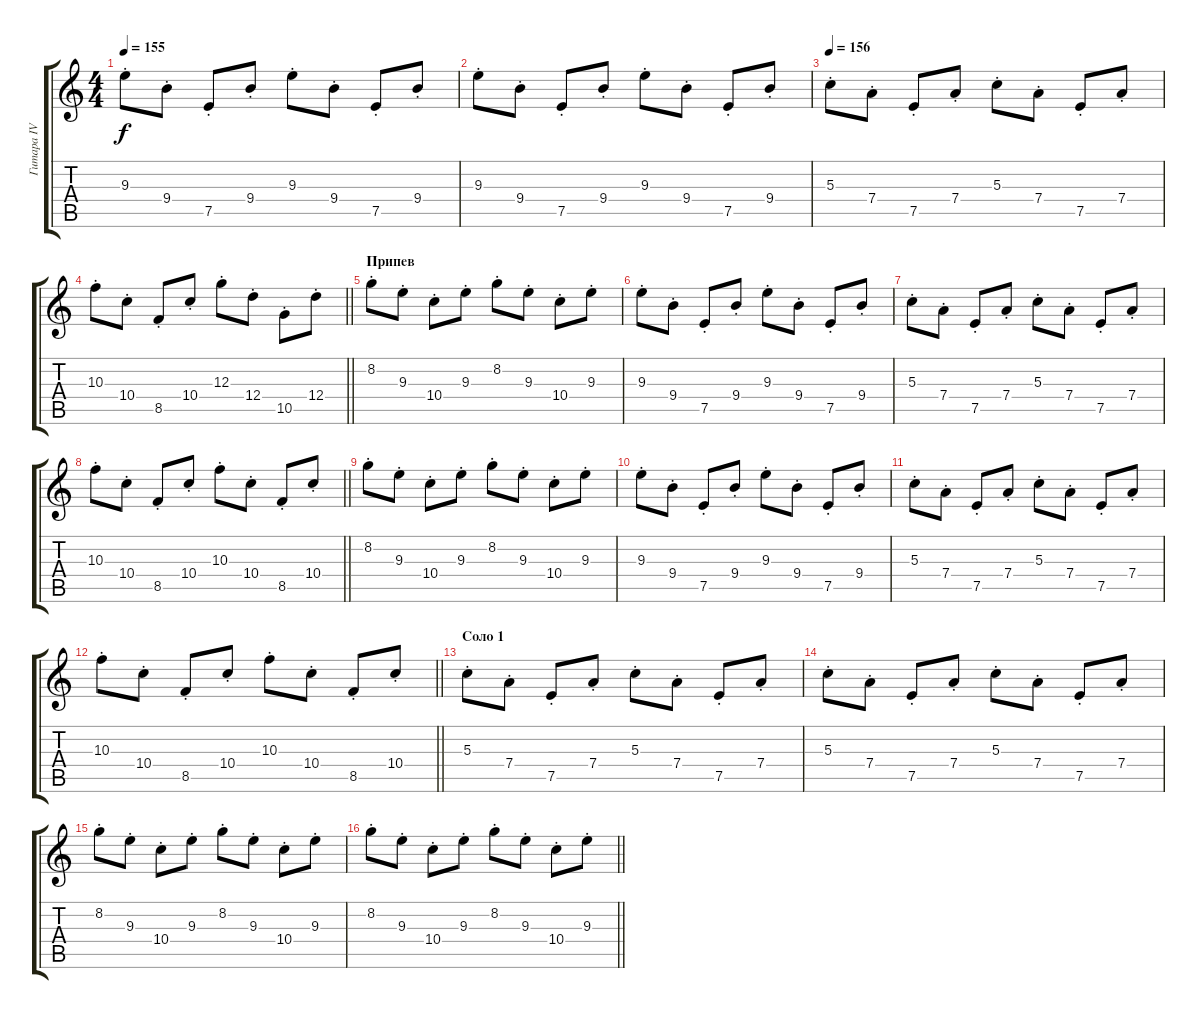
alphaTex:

\track ("Гитара IV" "Гитара IV") {instrument electricguitarclean}
\staff {score tabs}
\tuning (E4 B3 G3 D3 A2 E2) {hide}
\ts (4 4)
\tempo 155
\clef g2
\ks c
9.3{st}.8{dy f} 9.4{st}.8 7.5{st}.8 9.4{st}.8 9.3{st}.8 9.4{st}.8 7.5{st}.8 9.4{st}.8 |
9.3{st}.8 9.4{st}.8 7.5{st}.8 9.4{st}.8 9.3{st}.8 9.4{st}.8 7.5{st}.8 9.4{st}.8 |
\tempo 156
5.3{st}.8 7.4{st}.8 7.5{st}.8 7.4{st}.8 5.3{st}.8 7.4{st}.8 7.5{st}.8 7.4{st}.8 |
\barLineRight lightlight
10.3{st}.8 10.4{st}.8 8.5{st}.8 10.4{st}.8 12.3{st}.8 12.4{st}.8 10.5{st}.8 12.4{st}.8 |
\section ("" "Припев")
8.2{st}.8 9.3{st}.8 10.4{st}.8 9.3{st}.8 8.2{st}.8 9.3{st}.8 10.4{st}.8 9.3{st}.8 |
9.3{st}.8 9.4{st}.8 7.5{st}.8 9.4{st}.8 9.3{st}.8 9.4{st}.8 7.5{st}.8 9.4{st}.8 |
5.3{st}.8 7.4{st}.8 7.5{st}.8 7.4{st}.8 5.3{st}.8 7.4{st}.8 7.5{st}.8 7.4{st}.8 |
\barLineRight lightlight
10.3{st}.8 10.4{st}.8 8.5{st}.8 10.4{st}.8 10.3{st}.8 10.4{st}.8 8.5{st}.8 10.4{st}.8 |
8.2{st}.8 9.3{st}.8 10.4{st}.8 9.3{st}.8 8.2{st}.8 9.3{st}.8 10.4{st}.8 9.3{st}.8 |
9.3{st}.8 9.4{st}.8 7.5{st}.8 9.4{st}.8 9.3{st}.8 9.4{st}.8 7.5{st}.8 9.4{st}.8 |
5.3{st}.8 7.4{st}.8 7.5{st}.8 7.4{st}.8 5.3{st}.8 7.4{st}.8 7.5{st}.8 7.4{st}.8 |
\barLineRight lightlight
10.3{st}.8 10.4{st}.8 8.5{st}.8 10.4{st}.8 10.3{st}.8 10.4{st}.8 8.5{st}.8 10.4{st}.8 |
\section ("" "Соло 1")
5.3{st}.8 7.4{st}.8 7.5{st}.8 7.4{st}.8 5.3{st}.8 7.4{st}.8 7.5{st}.8 7.4{st}.8 |
5.3{st}.8 7.4{st}.8 7.5{st}.8 7.4{st}.8 5.3{st}.8 7.4{st}.8 7.5{st}.8 7.4{st}.8 |
8.2{st}.8 9.3{st}.8 10.4{st}.8 9.3{st}.8 8.2{st}.8 9.3{st}.8 10.4{st}.8 9.3{st}.8 |
\barLineRight lightlight
8.2{st}.8 9.3{st}.8 10.4{st}.8 9.3{st}.8 8.2{st}.8 9.3{st}.8 10.4{st}.8 9.3{st}.8
